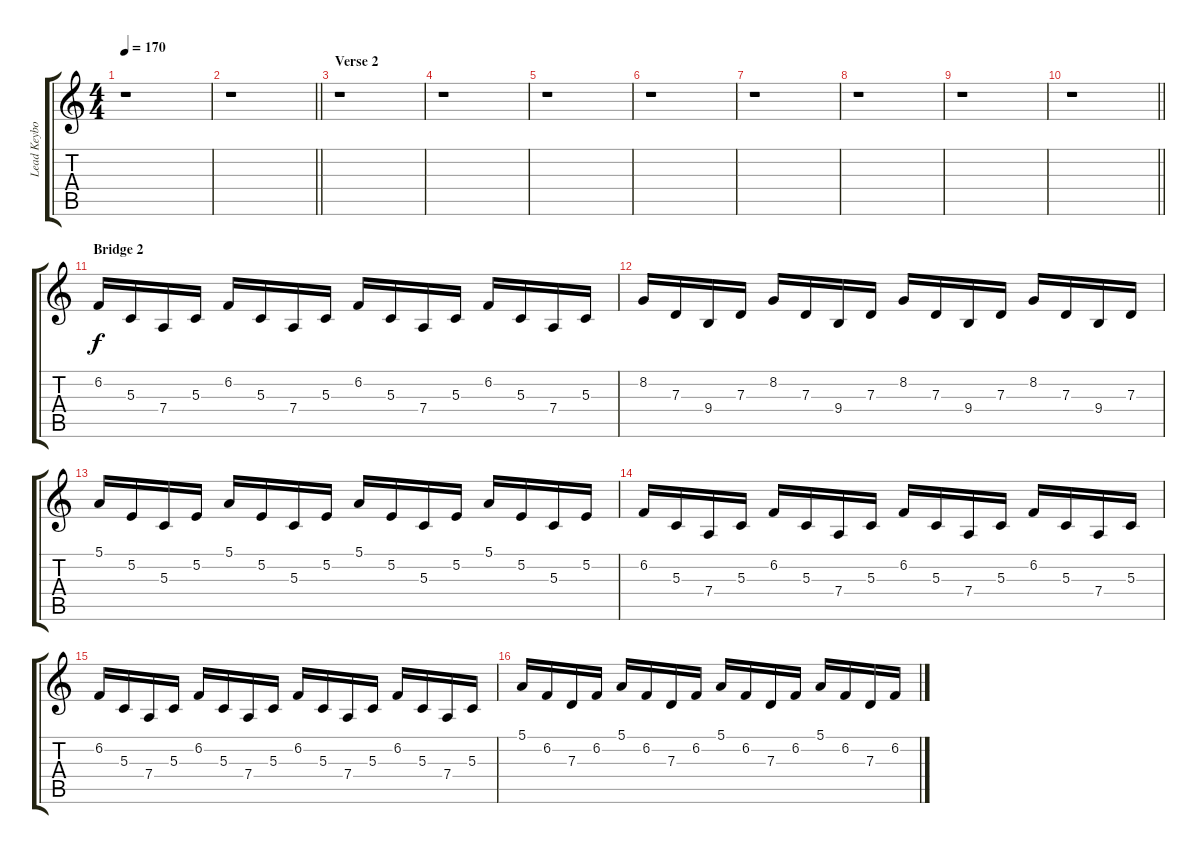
\track ("Lead Keyboard 2: Juha Mäenpää" "Lead Keybo") {instrument fx4atmosphere}
\staff {score tabs}
\tuning (E4 B3 G3 D3 A2 E2) {hide}
\ts (4 4)
\tempo 170
\clef g2
\ks aminor
r.1{dy f} |
\barLineRight lightlight
r.1 |
\section ("" "Verse 2")
r.1 |
r.1 |
r.1 |
r.1 |
r.1 |
r.1 |
r.1 |
\barLineRight lightlight
r.1 |
\section ("" "Bridge 2")
6.2.16 5.3.16 7.4.16 5.3.16 6.2.16 5.3.16 7.4.16 5.3.16 6.2.16 5.3.16 7.4.16 5.3.16 6.2.16 5.3.16 7.4.16 5.3.16 |
8.2.16 7.3.16 9.4.16 7.3.16 8.2.16 7.3.16 9.4.16 7.3.16 8.2.16 7.3.16 9.4.16 7.3.16 8.2.16 7.3.16 9.4.16 7.3.16 |
5.1.16 5.2.16 5.3.16 5.2.16 5.1.16 5.2.16 5.3.16 5.2.16 5.1.16 5.2.16 5.3.16 5.2.16 5.1.16 5.2.16 5.3.16 5.2.16 |
6.2.16 5.3.16 7.4.16 5.3.16 6.2.16 5.3.16 7.4.16 5.3.16 6.2.16 5.3.16 7.4.16 5.3.16 6.2.16 5.3.16 7.4.16 5.3.16 |
6.2.16 5.3.16 7.4.16 5.3.16 6.2.16 5.3.16 7.4.16 5.3.16 6.2.16 5.3.16 7.4.16 5.3.16 6.2.16 5.3.16 7.4.16 5.3.16 |
5.1.16 6.2.16 7.3.16 6.2.16 5.1.16 6.2.16 7.3.16 6.2.16 5.1.16 6.2.16 7.3.16 6.2.16 5.1.16 6.2.16 7.3.16 6.2.16
